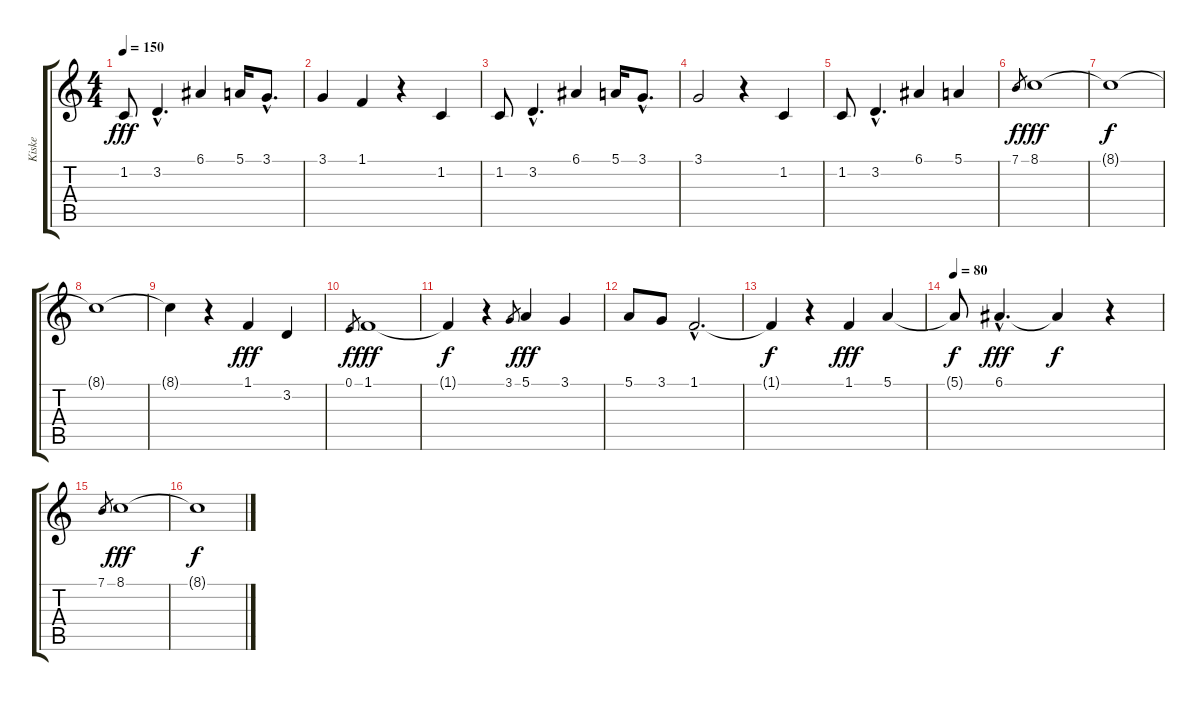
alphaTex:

\track ("Kiske" "Kiske") {instrument baritonesax}
\staff {score tabs}
\tuning (E4 B3 G3 D3 A2 E2) {hide}
\ts (4 4)
\tempo 150
\clef g2
\ks c
1.2.8{dy fff} 3.2{hac}.4{d} 6.1.4 5.1.16 3.1{hac}.8{d} |
3.1.4 1.1.4 r.4 1.2.4 |
1.2.8 3.2{hac}.4{d} 6.1.4 5.1.16 3.1{hac}.8{d} |
3.1.2 r.4 1.2.4 |
1.2.8 3.2{hac}.4{d} 6.1.4 5.1.4 |
7.1.8{gr dy f} 8.1.1{dy fff} |
8.1{t}.1{dy f} |
8.1{t}.1 |
8.1{t}.4 r.4 1.1.4{dy fff} 3.2.4 |
0.1.8{gr dy f} 1.1.1{dy fff} |
1.1{t}.4{dy f} r.4 3.1.8{gr} 5.1.4{dy fff} 3.1.4 |
5.1.8 3.1.8 1.1{hac}.2{d} |
1.1{t}.4{dy f} r.4 1.1.4{dy fff} 5.1.4 |
\tempo 80
5.1{t}.8{dy f} 6.1{hac}.4{d dy fff} 6.1{t}.4{dy f} r.4 |
7.1.8{gr} 8.1.1{dy fff} |
8.1{t}.1{dy f}
